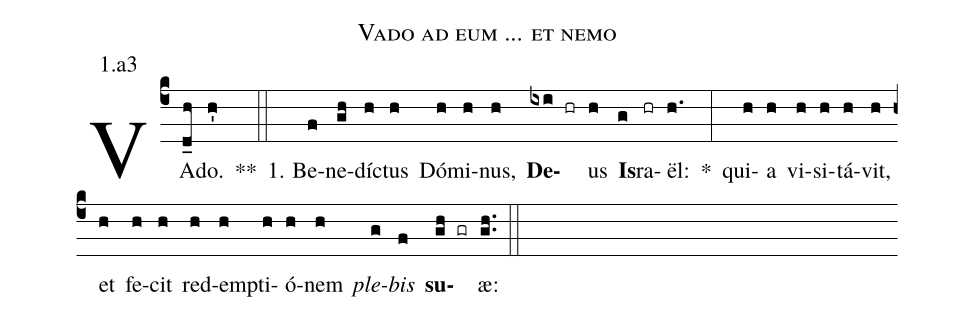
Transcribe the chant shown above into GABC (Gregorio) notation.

name:Vado ad eum ... et nemo;
office-part:Antiphona;
mode:1;
annotation: 1.a3;
%%
(c4) VA(d_h)do.(h') **(::)
1. Be(f)ne(gh)díc(h)tus(h) Dó(h)mi(h)nus,(h) <b>De</b>(ixi hr)us(h) <b>Is</b>(g)ra(hr)ël:(h.) *(:) qui(h)a(h) vi(h)si(h)tá(h)vit,(h) et(h) fe(h)cit(h) red(h)emp(h)ti(h)ó(h)nem(h) <i>ple</i>(g)<i>bis</i>(f) <b>su</b>(gh gr)æ:(gh..) (::)
